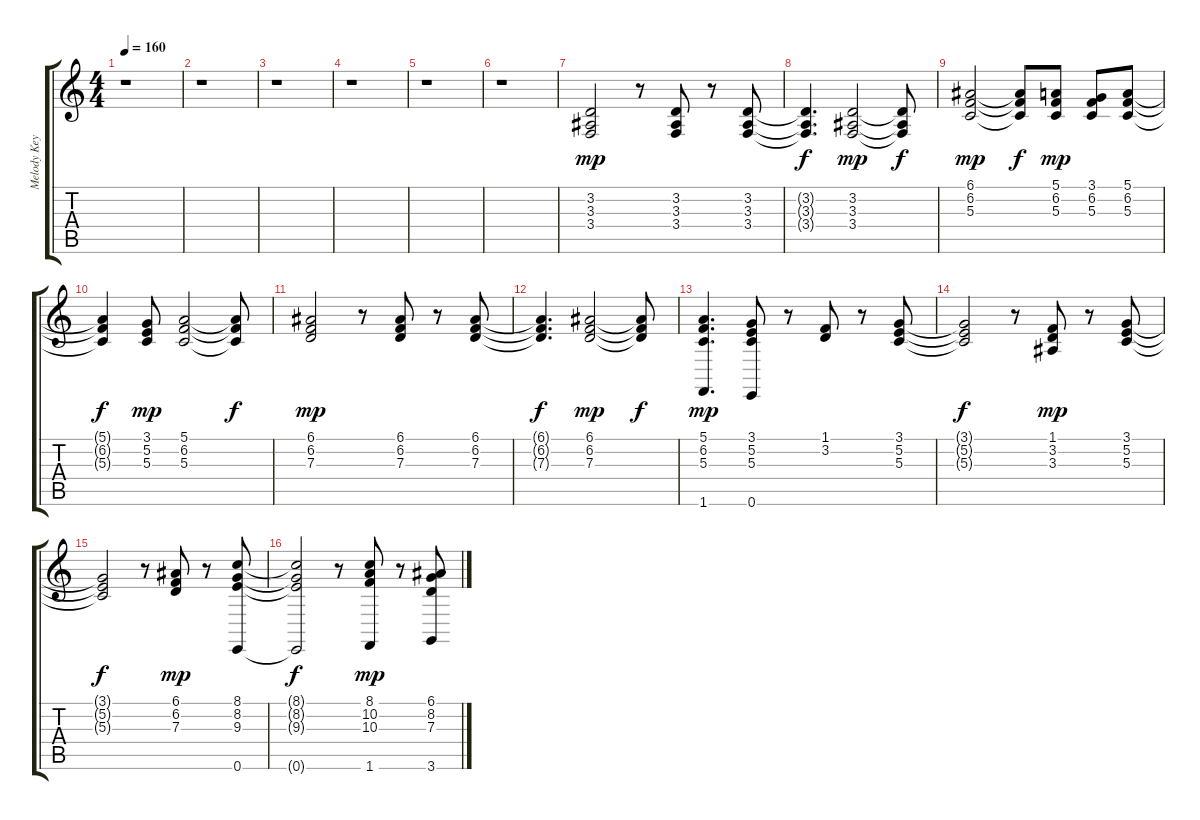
\track ("Melody Keys" "Melody Key") {instrument pad1newage}
\staff {score tabs}
\tuning (E4 B3 G3 D3 A2 E2) {hide}
\ts (4 4)
\tempo 160
\clef g2
\ks c
r.1{dy f} |
r.1 |
r.1 |
r.1 |
r.1 |
r.1 |
(3.2 3.3 3.4).2{dy mp instrument acousticgrandpiano} r.8 (3.2 3.3 3.4).8 r.8 (3.2 3.3 3.4).8 |
(3.2{t} 3.3{t} 3.4{t}).4{d dy f} (3.2 3.3 3.4).2{dy mp} (3.2{t} 3.3{t} 3.4{t}).8{dy f} |
(6.1 6.2 5.3).2{dy mp} (6.1{t} 6.2{t} 5.3{t}).8{dy f} (5.1 6.2 5.3).8{dy mp} (3.1 6.2 5.3).8 (5.1 6.2 5.3).8 |
(5.1{t} 6.2{t} 5.3{t}).4{dy f} (3.1 5.2 5.3).8{dy mp} (5.1 6.2 5.3).2 (5.1{t} 6.2{t} 5.3{t}).8{dy f} |
(6.1 6.2 7.3).2{dy mp} r.8 (6.1 6.2 7.3).8 r.8 (6.1 6.2 7.3).8 |
(6.1{t} 6.2{t} 7.3{t}).4{d dy f} (6.1 6.2 7.3).2{dy mp} (6.1{t} 6.2{t} 7.3{t}).8{dy f} |
(5.1 6.2 5.3 1.6).4{d dy mp} (3.1 5.2 5.3 0.6).8 r.8 (1.1 3.2).8 r.8 (3.1 5.2 5.3).8 |
(3.1{t} 5.2{t} 5.3{t}).2{dy f} r.8 (1.1 3.2 3.3).8{dy mp} r.8 (3.1 5.2 5.3).8 |
(3.1{t} 5.2{t} 5.3{t}).2{dy f} r.8 (6.1 6.2 7.3).8{dy mp} r.8 (8.1 8.2 9.3 0.6).8 |
(8.1{t} 8.2{t} 9.3{t} 0.6{t}).2{dy f} r.8 (8.1 10.2 10.3 1.6).8{dy mp} r.8 (6.1 8.2 7.3 3.6).8
